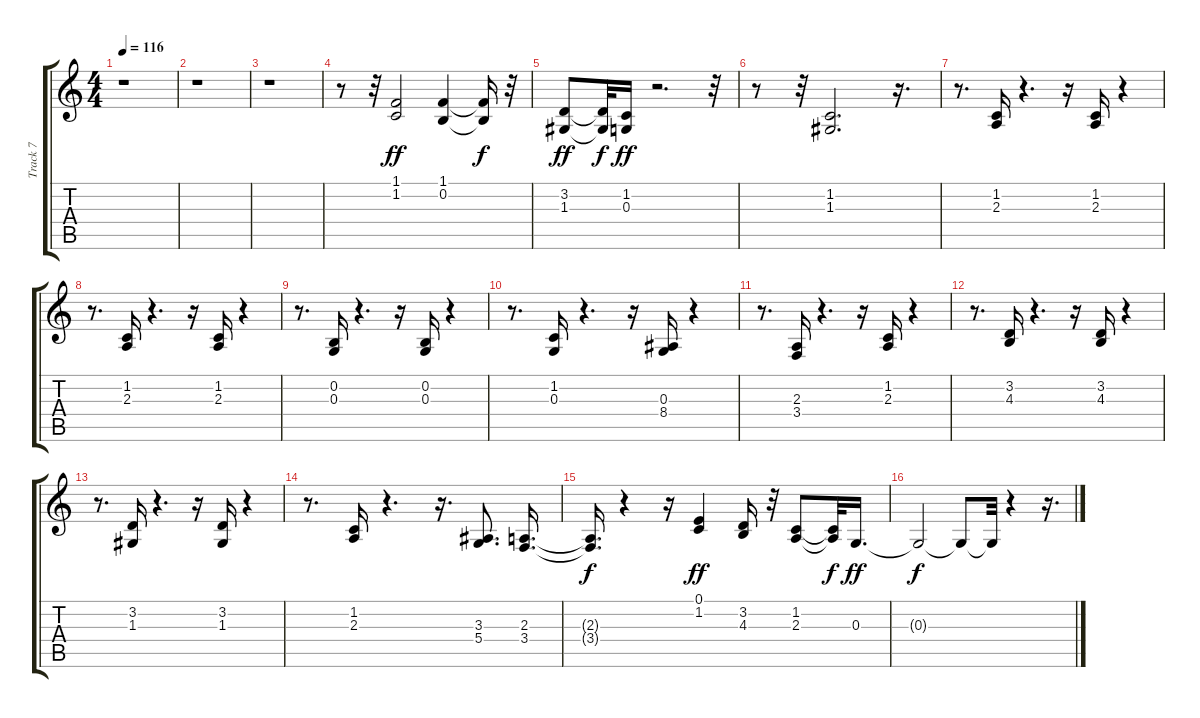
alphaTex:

\track ("Track 7" "Track 7") {instrument trombone}
\staff {score tabs}
\tuning (E4 B3 G3 D3 A2 E2) {hide}
\ts (4 4)
\tempo 116
\clef g2
\ks c
r.1{dy ff} |
r.1 |
r.1 |
r.8 r.32 (1.1 1.2).2 (1.1 0.2).4 (1.1{t} 0.2{t}).16{dy f} r.32 |
(3.2 1.3).8{dy ff} (3.2{t} 1.3{t}).32{dy f} (1.2 0.3).16{dy ff} r.2{d} r.32 |
r.8 r.32 (1.2 1.3).2{d} r.16{d} |
r.8{d} (1.2 2.3).16 r.4{d} r.16 (1.2 2.3).16 r.4 |
r.8{d} (1.2 2.3).16 r.4{d} r.16 (1.2 2.3).16 r.4 |
r.8{d} (0.2 0.3).16 r.4{d} r.16 (0.2 0.3).16 r.4 |
r.8{d} (1.2 0.3).16 r.4{d} r.16 (0.3 8.4).16 r.4 |
r.8{d} (2.3 3.4).16 r.4{d} r.16 (1.2 2.3).16 r.4 |
r.8{d} (3.2 4.3).16 r.4{d} r.16 (3.2 4.3).16 r.4 |
r.8{d} (3.2 1.3).16 r.4{d} r.16 (3.2 1.3).16 r.4 |
r.8{d} (1.2 2.3).16 r.4{d} r.16{d} (3.3 5.4).8{d} (2.3 3.4).16{d} |
(2.3{t} 3.4{t}).16{d dy f} r.4 r.16 (0.1 1.2).4{dy ff} (3.2 4.3).16 r.32 (1.2 2.3).8 (1.2{t} 2.3{t}).32{dy f} 0.3.16{d dy ff} |
0.3{t}.2{dy f} 0.3{t}.8 0.3{t}.32 r.4 r.16{d}
